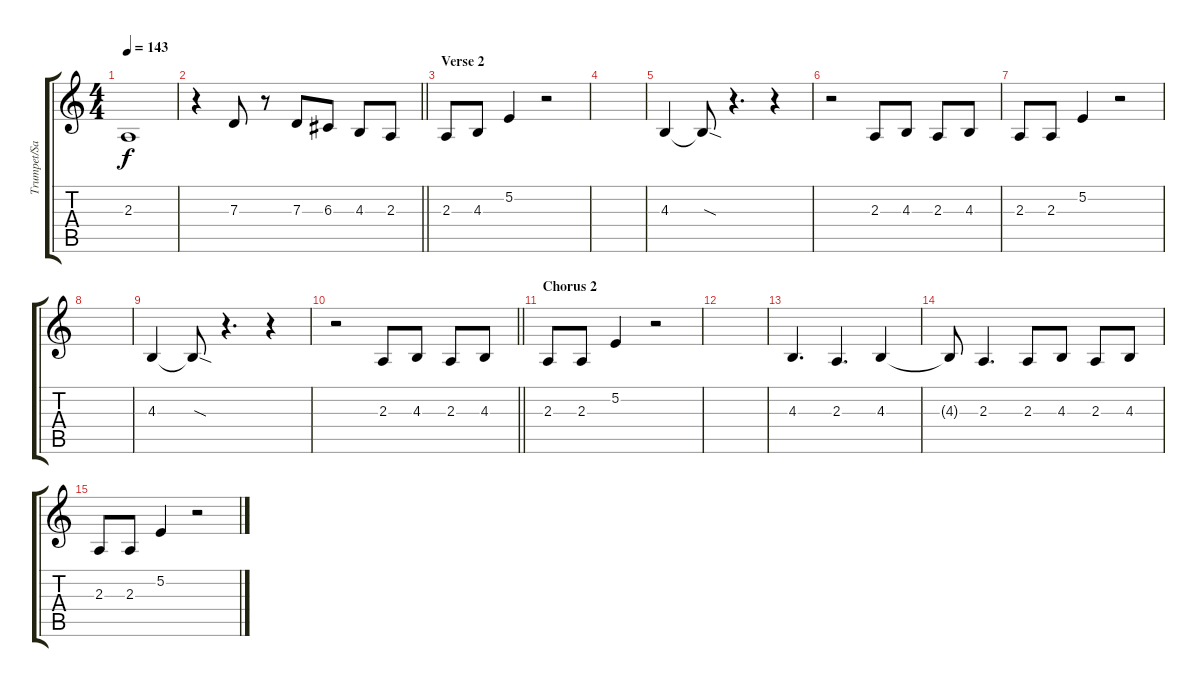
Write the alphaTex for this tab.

\track ("Trumpet/Sax" "Trumpet/Sa") {instrument trumpet}
\staff {score tabs}
\tuning (E4 B3 G3 D3 A2 E2) {hide}
\ts (4 4)
\tempo 143
\clef g2
\ks c
2.3{t}.1{dy f} |
\barLineRight lightlight
r.4 7.3.8 r.8 7.3.8 6.3.8 4.3.8 2.3.8 |
\section ("" "Verse 2")
2.3.8 4.3.8 5.2.4 r.2 |
|
4.3.4 4.3{sod t}.8 r.4{d} r.4 |
r.2 2.3.8 4.3.8 2.3.8 4.3.8 |
2.3.8 2.3.8 5.2.4 r.2 |
|
4.3.4 4.3{sod t}.8 r.4{d} r.4 |
\barLineRight lightlight
r.2 2.3.8 4.3.8 2.3.8 4.3.8 |
\section ("" "Chorus 2")
2.3.8 2.3.8 5.2.4 r.2 |
|
4.3.4{d} 2.3.4{d} 4.3.4 |
4.3{t}.8 2.3.4{d} 2.3.8 4.3.8 2.3.8 4.3.8 |
2.3.8 2.3.8 5.2.4 r.2
